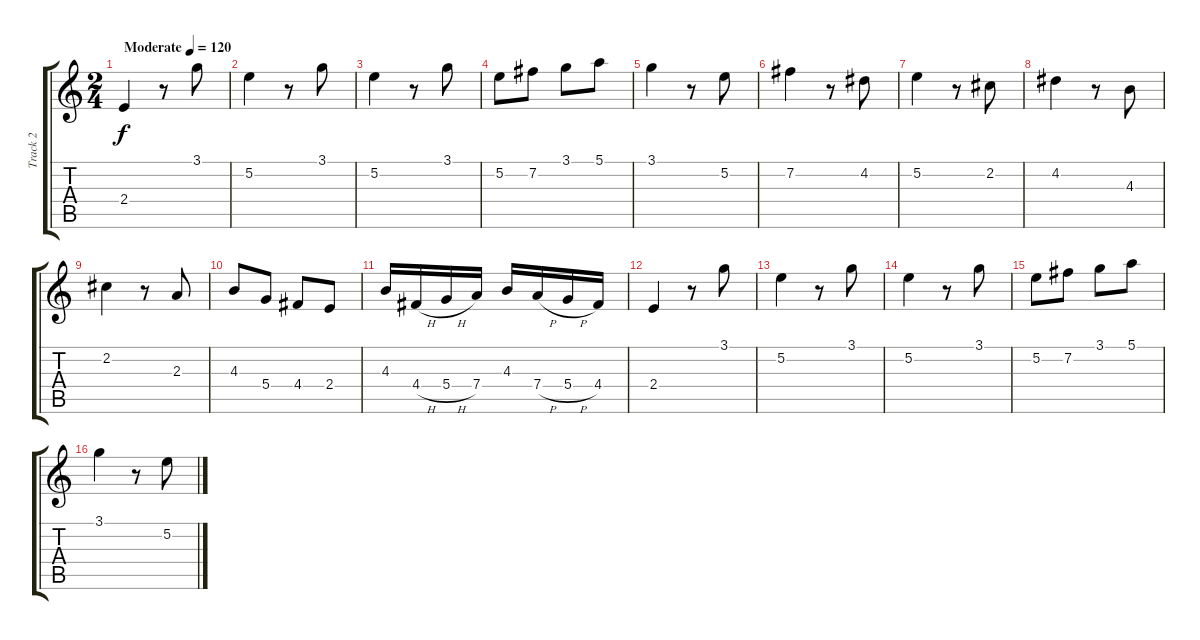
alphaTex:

\track ("Track 2" "Track 2") {instrument electricguitarjazz}
\staff {score tabs}
\tuning (E4 B3 G3 D3 A2 E2) {hide}
\ts (2 4)
\tempo (120 "Moderate")
\clef g2
\ks c
2.4.4{dy f instrument electricguitarjazz} r.8 3.1.8 |
5.2.4 r.8 3.1.8 |
5.2.4 r.8 3.1.8 |
5.2.8 7.2.8 3.1.8 5.1.8 |
3.1.4 r.8 5.2.8 |
7.2.4 r.8 4.2.8 |
5.2.4 r.8 2.2.8 |
4.2.4 r.8 4.3.8 |
2.2.4 r.8 2.3.8 |
4.3.8 5.4.8 4.4.8 2.4.8 |
4.3.16 4.4{h}.16 5.4{h}.16 7.4.16 4.3.16 7.4{h}.16 5.4{h}.16 4.4.16 |
2.4.4 r.8 3.1.8 |
5.2.4 r.8 3.1.8 |
5.2.4 r.8 3.1.8 |
5.2.8 7.2.8 3.1.8 5.1.8 |
3.1.4 r.8 5.2.8
